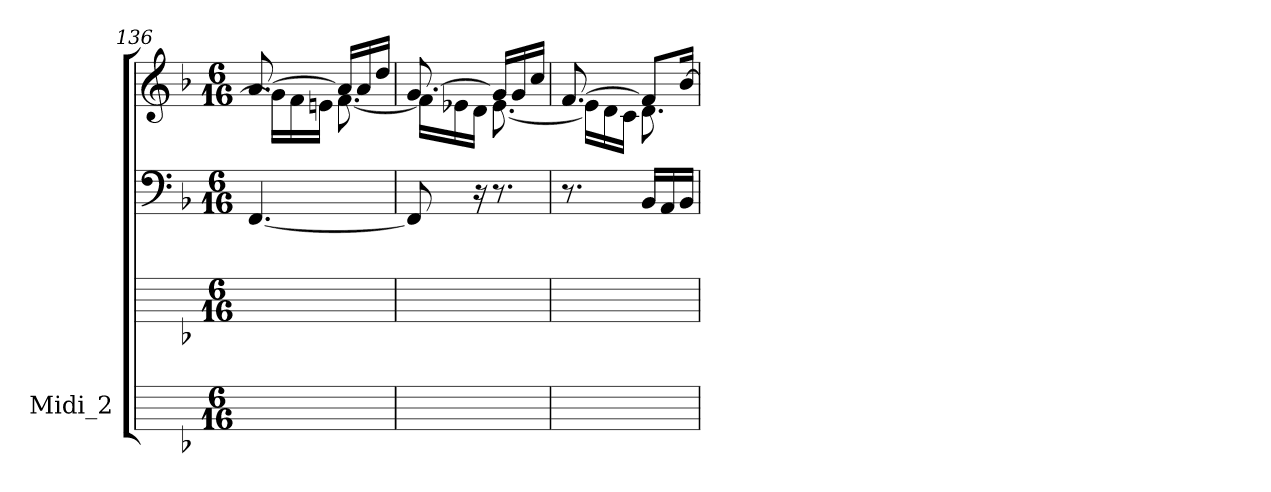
**kern	**kern	**kern	**kern
*part1	*part1	*part1	*part1
*staff4	*staff3	*staff2	*staff1
*I"Midi_2	*	*	*
*	*	*clefF4	*clefG2
*k[b-]	*k[b-]	*k[b-]	*k[b-]
*F:	*F:	*F:	*F:
*M6/16	*M6/16	*M6/16	*M6/16
=136	=136	=136	=136
*	*	*	*^
4.ryy	4.ryy	[4.FF	[8.a/	16g\LL]
.	.	.	.	16f\
.	.	.	.	16en\JJ
.	.	.	16aLL]	[8.f\
.	.	.	16a	.
.	.	.	16ddJJ	.
=137	=137	=137	=137	=137
4.ryy	4.ryy	8FF]	[8.g/	16fLL]
.	.	.	.	16e-X
.	.	16r	.	16dJJ
.	.	8.r	16gLL]	[8.e-\
.	.	.	16g	.
.	.	.	16ccJJ	.
!!LO:LB:g=z	!!
=138	=138	=138	=138	=138
4.ryy	4.ryy	8.r	[8.f/	16e-LL]
.	.	.	.	16d
.	.	.	.	16cJJ
.	.	16BB-LL	8f/L]	8.d\
.	.	16AA	.	.
.	.	16BB-JJ	[16b-/J	.
*	*	*	*v	*v
=	=	=	=
*-	*-	*-	*-
